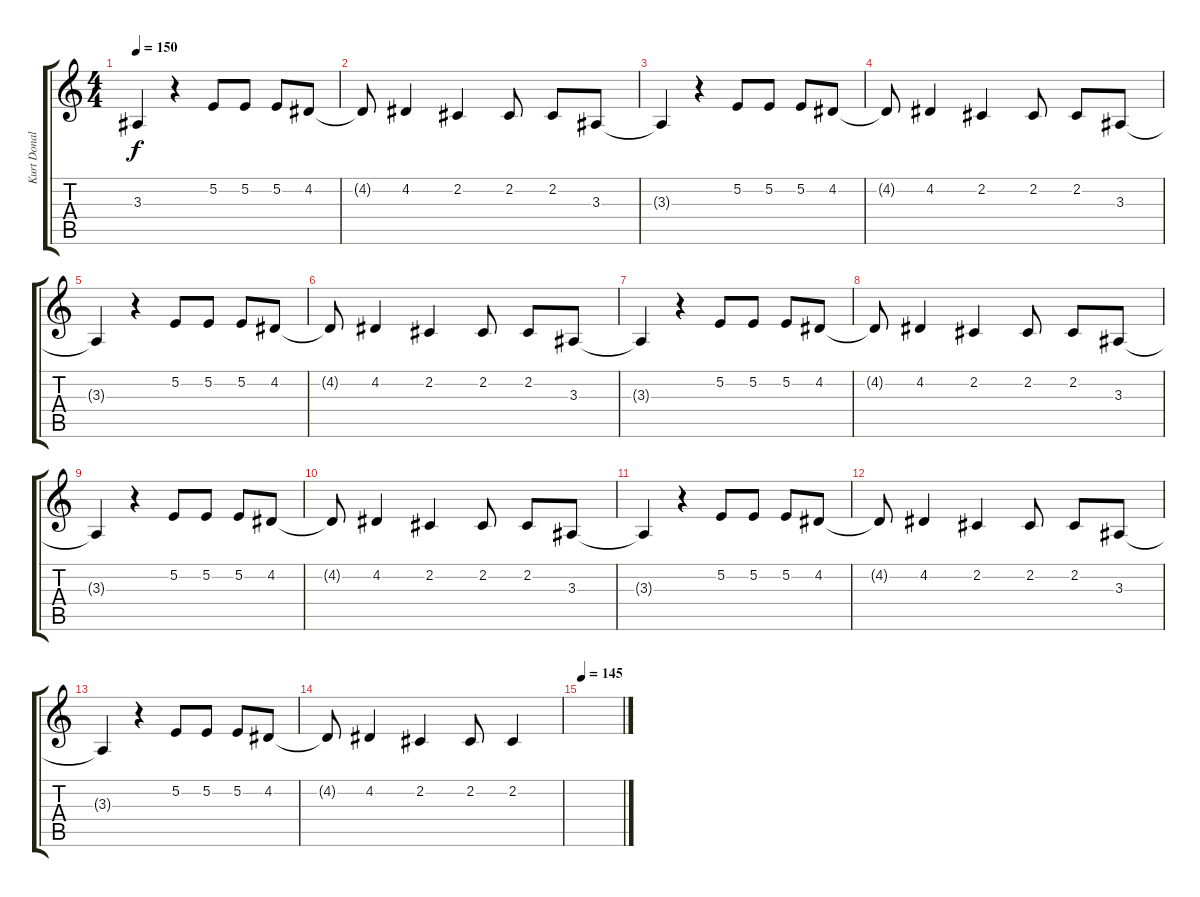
\track ("Kurt Donald Cobain (Voix)" "Kurt Donal") {instrument altosax}
\staff {score tabs}
\tuning (E4 B3 G3 D3 A2 E2) {hide}
\ts (4 4)
\tempo 150
\clef g2
\ks c
3.3{t}.4{dy f} r.4 5.2.8 5.2.8 5.2.8 4.2.8 |
4.2{t}.8 4.2.4 2.2.4 2.2.8 2.2.8 3.3.8 |
3.3{t}.4 r.4 5.2.8 5.2.8 5.2.8 4.2.8 |
4.2{t}.8 4.2.4 2.2.4 2.2.8 2.2.8 3.3.8 |
3.3{t}.4 r.4 5.2.8 5.2.8 5.2.8 4.2.8 |
4.2{t}.8 4.2.4 2.2.4 2.2.8 2.2.8 3.3.8 |
3.3{t}.4 r.4 5.2.8 5.2.8 5.2.8 4.2.8 |
4.2{t}.8 4.2.4 2.2.4 2.2.8 2.2.8 3.3.8 |
3.3{t}.4 r.4 5.2.8 5.2.8 5.2.8 4.2.8 |
4.2{t}.8 4.2.4 2.2.4 2.2.8 2.2.8 3.3.8 |
3.3{t}.4 r.4 5.2.8 5.2.8 5.2.8 4.2.8 |
4.2{t}.8 4.2.4 2.2.4 2.2.8 2.2.8 3.3.8 |
3.3{t}.4 r.4 5.2.8 5.2.8 5.2.8 4.2.8 |
4.2{t}.8 4.2.4 2.2.4 2.2.8 2.2.4 |
\tempo 145
